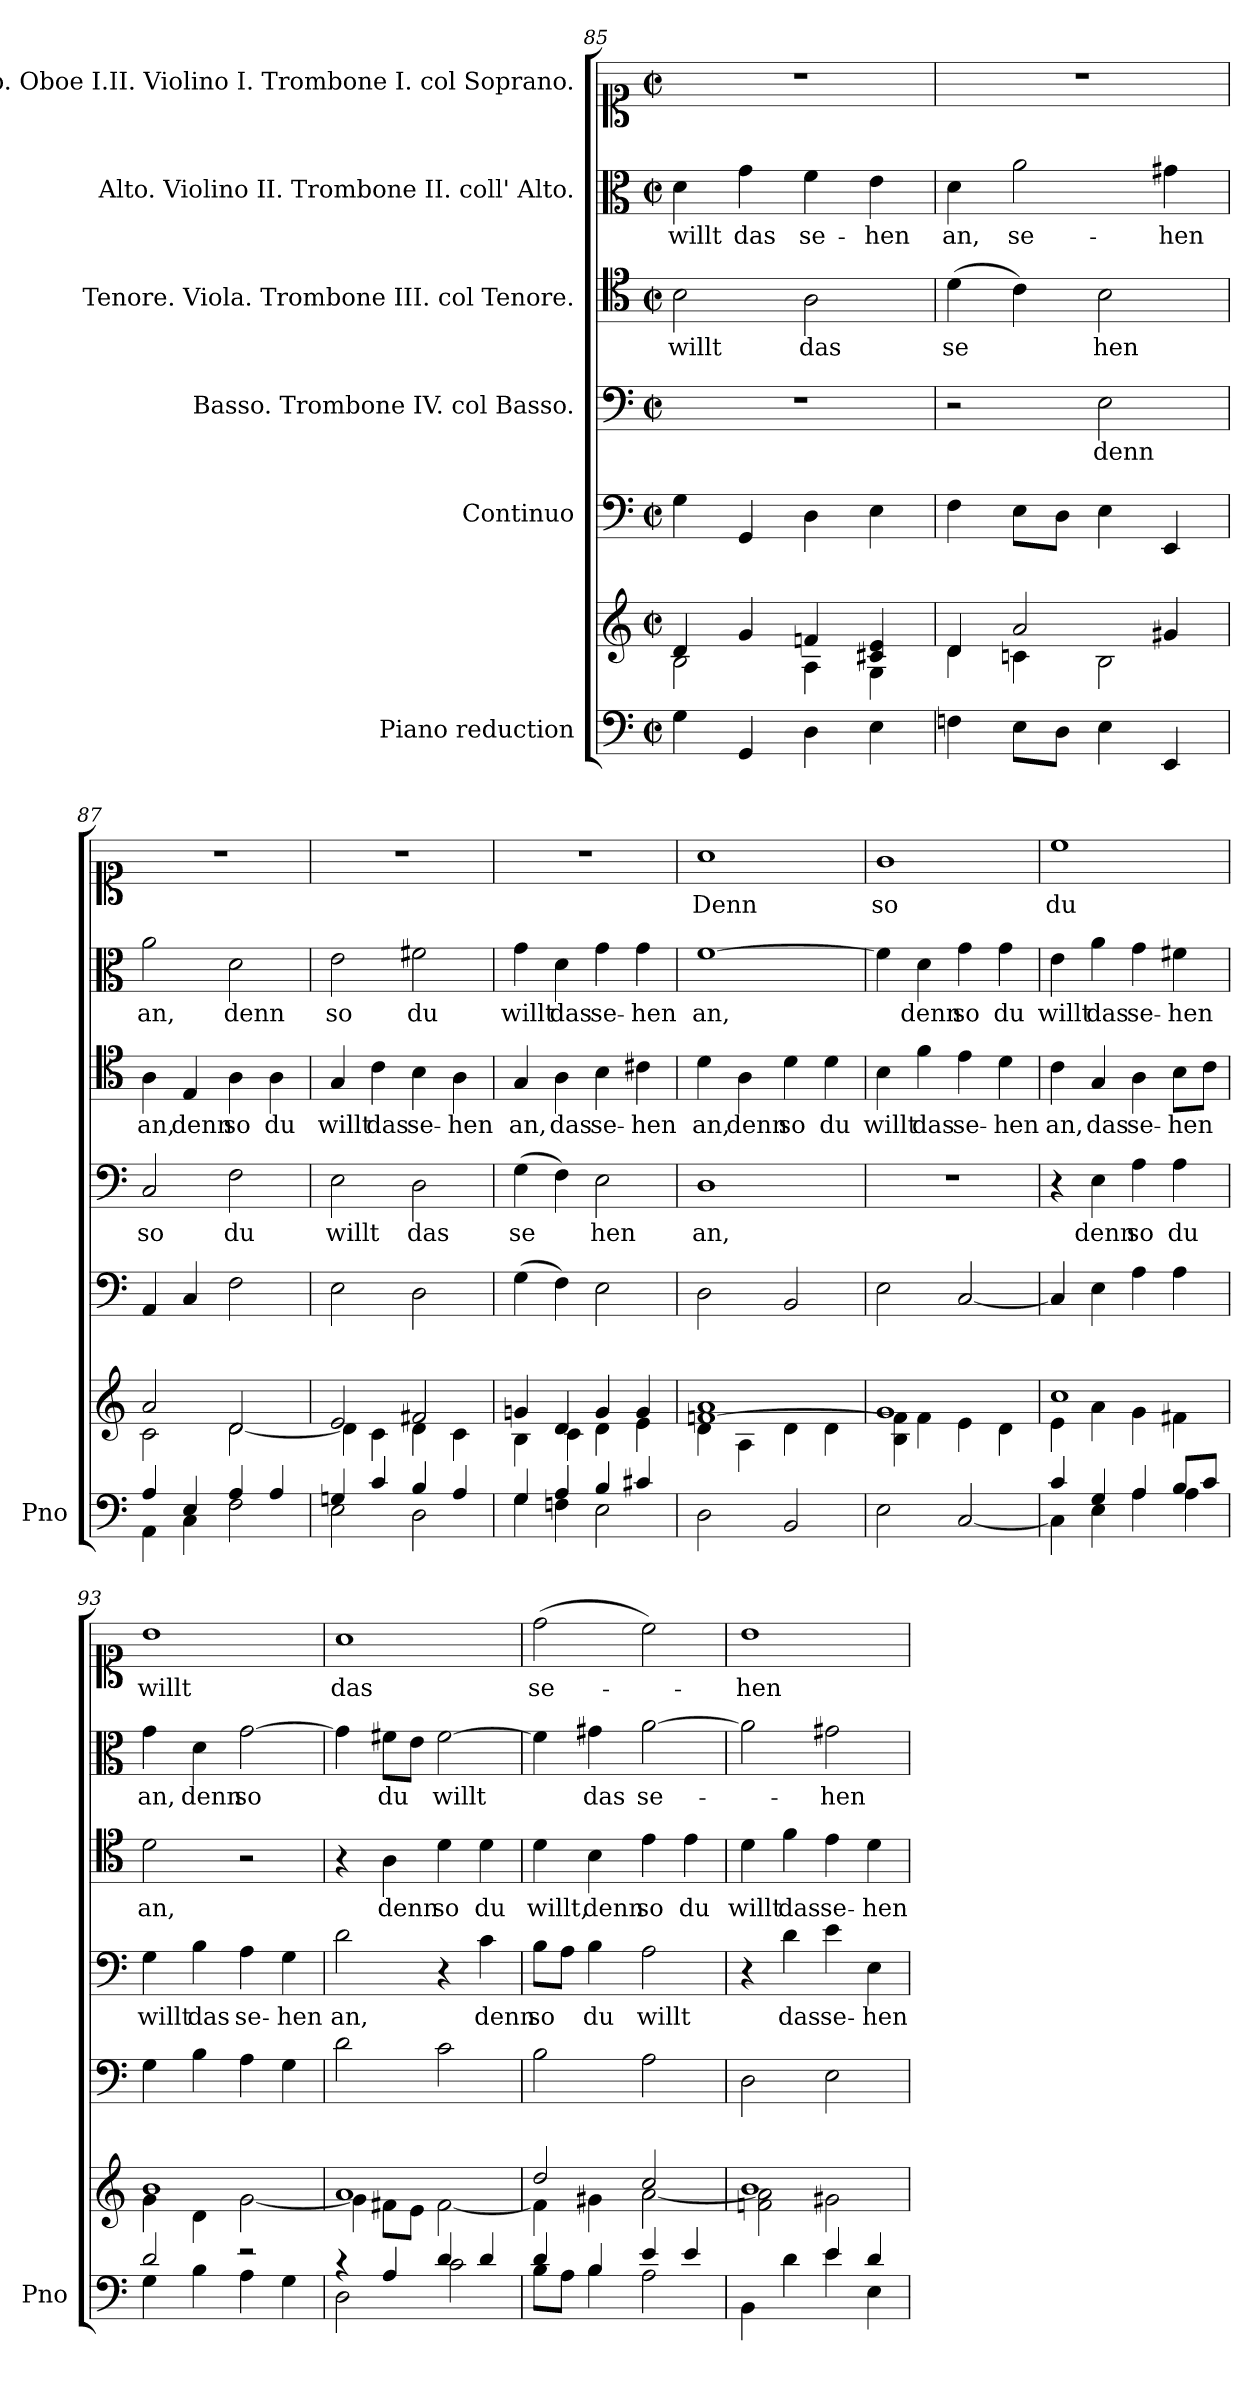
**kern	**kern	**kern	**kern	**text	**kern	**text	**kern	**text	**kern	**text
*part6	*part6	*part5	*part4	*part4	*part3	*part3	*part2	*part2	*part1	*part1
*staff7	*staff6	*staff5	*staff4	*staff4	*staff3	*staff3	*staff2	*staff2	*staff1	*staff1
*I"Piano reduction	*	*I"Continuo	*I"Basso. Trombone IV. col Basso.	*	*I"Tenore. Viola. Trombone III. col Tenore.	*	*I"Alto. Violino II. Trombone II. coll' Alto.	*	*I"Soprano. Oboe I.II. Violino I. Trombone I. col Soprano.	*
*I'Pno	*	*	*	*	*	*	*	*	*	*
!!LO:PB:g=z
*clefF4	*clefG2	*clefF4	*clefF4	*	*clefC4	*	*clefC3	*	*clefC1	*
*k[]	*k[]	*k[]	*k[]	*	*k[]	*	*k[]	*	*k[]	*
*M2/2	*M2/2	*M2/2	*M2/2	*	*M2/2	*	*M2/2	*	*M2/2	*
*met(c|)	*met(c|)	*met(c|)	*met(c|)	*	*met(c|)	*	*met(c|)	*	*met(c|)	*
=85	=85	=85	=85	=85	=85	=85	=85	=85	=85	=85
*	*^	*	*	*	*	*	*	*	*	*
!	!	!	!	!	!	!	!LO:LY:b	!	!LO:LY:b	!	!
4G\	4d/	2B\	4G\	1r	.	2B\	willt	4d\	willt	1r	.
!	!	!	!	!	!	!	!	!	!LO:LY:b	!	!
4GG/	4g/	.	4GG/	.	.	.	.	4g\	das	.	.
!	!	!	!	!	!	!	!LO:LY:b	!	!LO:LY:b	!	!
4D\	4fn/	4A\	4D\	.	.	2A\	das	4f\	se-	.	.
!	!	!	!	!	!	!	!	!	!LO:LY:b	!	!
4E\	4c#X/ 4e/	4G\	4E\	.	.	.	.	4e\	hen	.	.
=86	=86	=86	=86	=86	=86	=86	=86	=86	=86	=86	=86
!	!	!	!	!	!	!	!LO:LY:b	!	!LO:LY:b	!	!
4Fn\	4d/	4d\	4F\	2r	.	(4d\	se	4d\	an,	1r	.
!	!	!	!	!	!	!	!	!	!LO:LY:b	!	!
8E\L	2a/	4cn\	8E\L	.	.	4c\)	.	2a\	se-	.	.
8D\J	.	.	8D\J	.	.	.	.	.	.	.	.
!	!	!	!	!	!LO:LY:b	!	!LO:LY:b	!	!	!	!
4E\	.	2B\	4E\	2E\	denn	2B\	hen	.	.	.	.
!	!	!	!	!	!	!	!	!	!LO:LY:b	!	!
4EE/	4g#X/	.	4EE/	.	.	.	.	4g#X\	hen	.	.
=87	=87	=87	=87	=87	=87	=87	=87	=87	=87	=87	=87
*^	*	*	*	*	*	*	*	*	*	*	*
!	!	!	!	!	!	!LO:LY:b	!	!LO:LY:b	!	!LO:LY:b	!	!
4A/	4AA\	2a/	2c\	4AA/	2C/	so	4A\	an,	2a\	an,	1r	.
!	!	!	!	!	!	!	!	!LO:LY:b	!	!	!	!
4E/	4C\	.	.	4C/	.	.	4E/	denn	.	.	.	.
!	!	!	!	!	!	!LO:LY:b	!	!LO:LY:b	!	!LO:LY:b	!	!
4A/	2F\	2d/	[2d\	2F\	2F\	du	4A\	so	2d\	denn	.	.
!	!	!	!	!	!	!	!	!LO:LY:b	!	!	!	!
4A/	.	.	.	.	.	.	4A\	du	.	.	.	.
=88	=88	=88	=88	=88	=88	=88	=88	=88	=88	=88	=88	=88
!	!	!	!	!	!	!LO:LY:b	!	!LO:LY:b	!	!LO:LY:b	!	!
4Gn/	2E\	2e/	4d\]	2E\	2E\	willt	4G/	willt	2e\	so	1r	.
!	!	!	!	!	!	!	!	!LO:LY:b	!	!	!	!
4c/	.	.	4c\	.	.	.	4c\	das	.	.	.	.
!	!	!	!	!	!	!LO:LY:b	!	!LO:LY:b	!	!LO:LY:b	!	!
4B/	2D\	2f#X/	4d\	2D\	2D\	das	4B\	se-	2f#X\	du	.	.
!	!	!	!	!	!	!	!	!LO:LY:b	!	!	!	!
4A/	.	.	4c\	.	.	.	4A\	hen	.	.	.	.
=89	=89	=89	=89	=89	=89	=89	=89	=89	=89	=89	=89	=89
!	!	!	!	!	!	!LO:LY:b	!	!LO:LY:b	!	!LO:LY:b	!	!
4G/	4G\	4gn/	4B\	(4G\	(4G\	se	4G/	an,	4g\	willt	1r	.
!	!	!	!	!	!	!	!	!LO:LY:b	!	!LO:LY:b	!	!
4A/	4Fn\	4d/	4c\	4F\)	4F\)	.	4A\	das	4d\	das	.	.
!	!	!	!	!	!	!LO:LY:b	!	!LO:LY:b	!	!LO:LY:b	!	!
4B/	2E\	4g/	4d\	2E\	2E\	hen	4B\	se-	4g\	se-	.	.
!	!	!	!	!	!	!	!	!LO:LY:b	!	!LO:LY:b	!	!
4c#X/	.	4g/	4e\	.	.	.	4c#X\	hen	4g\	hen	.	.
*v	*v	*	*	*	*	*	*	*	*	*	*	*
=90	=90	=90	=90	=90	=90	=90	=90	=90	=90	=90	=90
!	!	!	!	!	!LO:LY:b	!	!LO:LY:b	!	!LO:LY:b	!	!LO:LY:b
2D\	[1fn 1a	4d\	2D\	1D	an,	4d\	an,	[1f	an,	1a	Denn
!	!	!	!	!	!	!	!LO:LY:b	!	!	!	!
.	.	4A\	.	.	.	4A\	denn	.	.	.	.
!	!	!	!	!	!	!	!LO:LY:b	!	!	!	!
2BB/	.	4d\	2BB/	.	.	4d\	so	.	.	.	.
!	!	!	!	!	!	!	!LO:LY:b	!	!	!	!
.	.	4d\	.	.	.	4d\	du	.	.	.	.
=91	=91	=91	=91	=91	=91	=91	=91	=91	=91	=91	=91
!	!	!	!	!	!	!	!LO:LY:b	!	!	!	!LO:LY:b
2E\	1g	4B\ 4f\]	2E\	1r	.	4B\	willt	4f\]	.	1g	so
!	!	!	!	!	!	!	!LO:LY:b	!	!LO:LY:b	!	!
.	.	4f\	.	.	.	4f\	das	4d\	denn	.	.
!	!	!	!	!	!	!	!LO:LY:b	!	!LO:LY:b	!	!
[<2C/	.	4e\	[2C/	.	.	4e\	se-	4g\	so	.	.
!	!	!	!	!	!	!	!LO:LY:b	!	!LO:LY:b	!	!
.	.	4d\	.	.	.	4d\	hen	4g\	du	.	.
=92	=92	=92	=92	=92	=92	=92	=92	=92	=92	=92	=92
*^	*	*	*	*	*	*	*	*	*	*	*
!	!	!	!	!	!	!	!	!LO:LY:b	!	!LO:LY:b	!	!LO:LY:b
4c/	4C\]	1cc	4e\	4C/]	4r	.	4c\	an,	4e\	willt	1cc	du
!	!	!	!	!	!	!LO:LY:b	!	!LO:LY:b	!	!LO:LY:b	!	!
4G/	4E\	.	4a\	4E\	4E\	denn	4G/	das	4a\	das	.	.
!	!	!	!	!	!	!LO:LY:b	!	!LO:LY:b	!	!LO:LY:b	!	!
4A/	4A\	.	4g\	4A\	4A\	so	4A\	se-	4g\	se-	.	.
!	!	!	!	!	!	!LO:LY:b	!	!LO:LY:b	!	!LO:LY:b	!	!
8B/L	4A\	.	4f#X\	4A\	4A\	du	8B\L	hen	4f#X\	hen	.	.
8c/J	.	.	.	.	.	.	8c\J	.	.	.	.	.
!!LO:LB:g=z
=93	=93	=93	=93	=93	=93	=93	=93	=93	=93	=93	=93	=93
!	!	!	!	!	!	!LO:LY:b	!	!LO:LY:b	!	!LO:LY:b	!	!LO:LY:b
2d/	4G\	1b	4g\	4G\	4G\	willt	2d\	an,	4g\	an,	1b	willt
!	!	!	!	!	!	!LO:LY:b	!	!	!	!LO:LY:b	!	!
.	4B\	.	4d\	4B\	4B\	das	.	.	4d\	denn	.	.
!	!	!	!	!	!	!LO:LY:b	!	!	!	!LO:LY:b	!	!
2r	4A\	.	[2g\	4A\	4A\	se-	2r	.	[2g\	so	.	.
!	!	!	!	!	!	!LO:LY:b	!	!	!	!	!	!
.	4G\	.	.	4G\	4G\	hen	.	.	.	.	.	.
=94	=94	=94	=94	=94	=94	=94	=94	=94	=94	=94	=94	=94
!	!	!	!	!	!	!LO:LY:b	!	!	!	!	!	!LO:LY:b
4r	2D\	1a	4g\]	2d\	2d\	an,	4r	.	4g\]	.	1a	das
!	!	!	!	!	!	!	!	!LO:LY:b	!	!LO:LY:b	!	!
4A/	.	.	8f#X\L	.	.	.	4A\	denn	8f#X\L	du	.	.
.	.	.	8e\J	.	.	.	.	.	8e\J	.	.	.
!	!	!	!	!	!	!	!	!LO:LY:b	!	!LO:LY:b	!	!
4d/	2c\	.	[2f#\	2c\	4r	.	4d\	so	[2f#\	willt	.	.
!	!	!	!	!	!	!LO:LY:b	!	!LO:LY:b	!	!	!	!
4d/	.	.	.	.	4c\	denn	4d\	du	.	.	.	.
=95	=95	=95	=95	=95	=95	=95	=95	=95	=95	=95	=95	=95
!	!	!	!	!	!	!LO:LY:b	!	!LO:LY:b	!	!	!	!LO:LY:b
4d/	8B\L	2dd/	4f#\]	2B\	8B\L	so	4d\	willt,	4f#\]	.	(2dd\	se-
.	8A\J	.	.	.	8A\J	.	.	.	.	.	.	.
!	!	!	!	!	!	!LO:LY:b	!	!LO:LY:b	!	!LO:LY:b	!	!
4B/	4B\	.	4g#X\	.	4B\	du	4B\	denn	4g#X\	das	.	.
!	!	!	!	!	!	!LO:LY:b	!	!LO:LY:b	!	!LO:LY:b	!	!
4e/	2A\	2cc/	[2a\	2A\	2A\	willt	4e\	so	[2a\	se-	2cc\)	.
!	!	!	!	!	!	!	!	!LO:LY:b	!	!	!	!
4e/	.	.	.	.	.	.	4e\	du	.	.	.	.
=96	=96	=96	=96	=96	=96	=96	=96	=96	=96	=96	=96	=96
!	!	!	!	!	!	!	!	!LO:LY:b	!	!	!	!LO:LY:b
2ryy	4BB\	1b	2fn\ 2a\]	2D\	4r	.	4d\	willt	2a\]	.	1b	hen
!	!	!	!	!	!	!LO:LY:b	!	!LO:LY:b	!	!	!	!
.	4d\	.	.	.	4d\	das	4f\	das	.	.	.	.
!	!	!	!	!	!	!LO:LY:b	!	!LO:LY:b	!	!LO:LY:b	!	!
4e/	4e\	.	2g#X\	2E\	4e\	se-	4e\	se-	2g#X\	hen	.	.
!	!	!	!	!	!	!LO:LY:b	!	!LO:LY:b	!	!	!	!
4d/	4E\	.	.	.	4E\	hen	4d\	hen	.	.	.	.
*v	*v	*	*	*	*	*	*	*	*	*	*	*
*	*v	*v	*	*	*	*	*	*	*	*	*
=	=	=	=	=	=	=	=	=	=	=
*-	*-	*-	*-	*-	*-	*-	*-	*-	*-	*-
